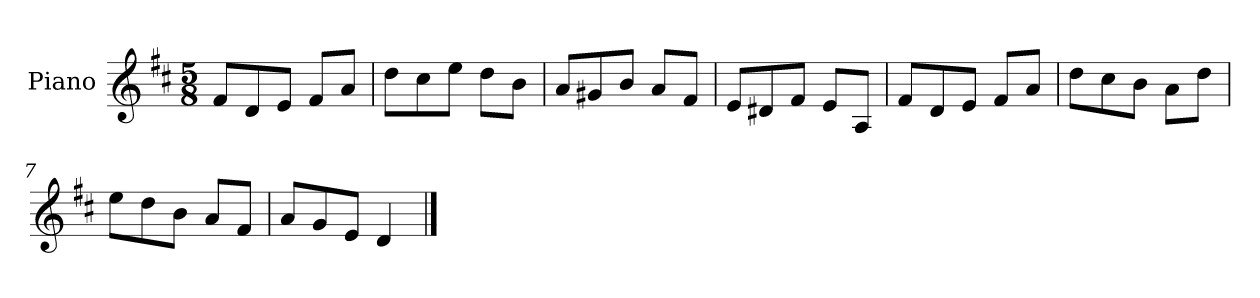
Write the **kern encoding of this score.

**kern
*part1
*staff1
*I"Piano
*I'Pno
*clefG2
*k[f#c#]
*M5/8
=1
8f#/L
8d/
8e/J
8f#/L
8a/J
=2
8dd\L
8cc#\
8ee\J
8dd\L
8b\J
=3
8a/L
8g#X/
8b/J
8a/L
8f#/J
=4
8e/L
8d#X/
8f#/J
8e/L
8A/J
=5
8f#/L
8d/
8e/J
8f#/L
8a/J
=6
8dd\L
8cc#\
8b\J
8a\L
8dd\J
=7
8ee\L
8dd\
8b\J
8a/L
8f#/J
=8
8a/L
8g/
8e/J
4d/
==
*-
